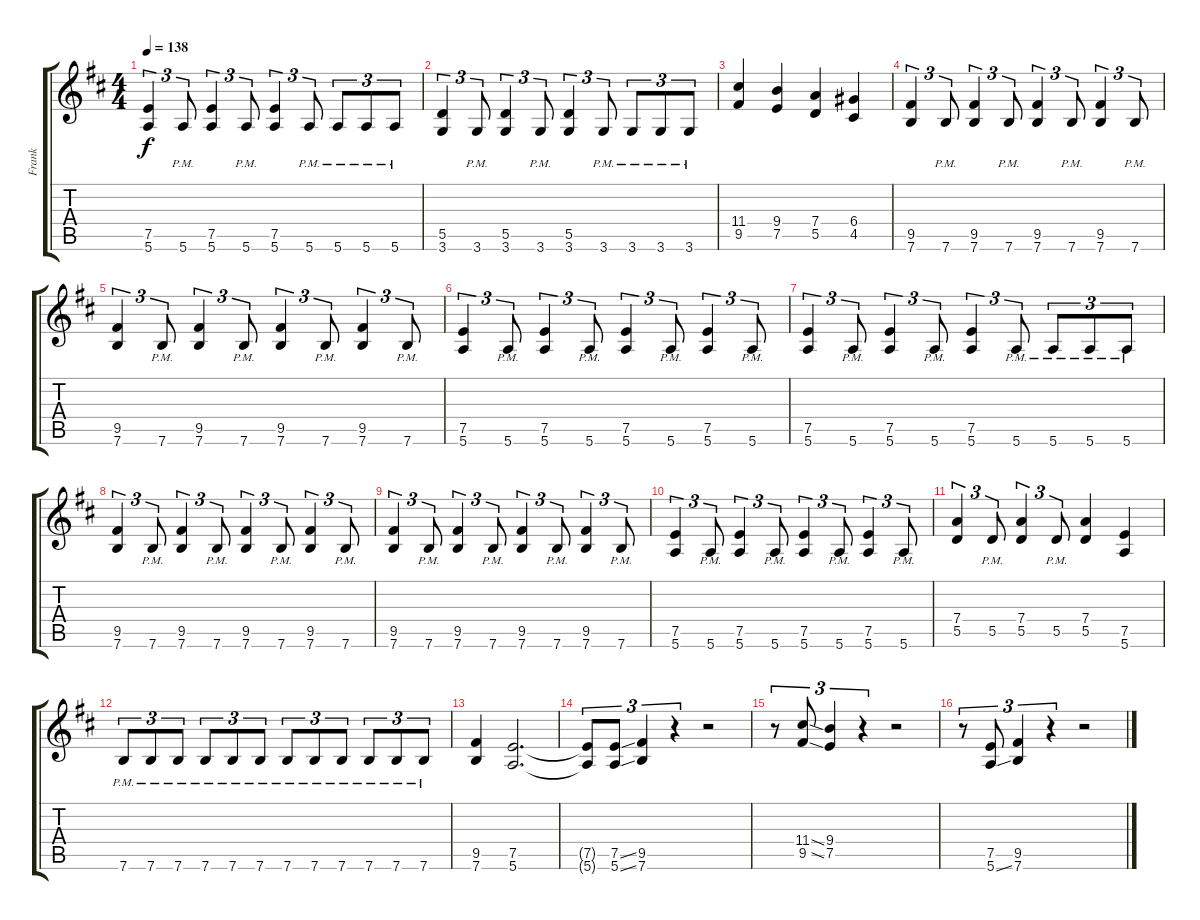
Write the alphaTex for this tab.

\track ("Frank" "Frank") {instrument distortionguitar}
\staff {score tabs}
\tuning (E4 B3 G3 D3 A2 E2) {hide}
\ts (4 4)
\tempo 138
\clef g2
\ks d
(7.5 5.6).4{tu (3 2) dy f} 5.6{pm}.8{tu (3 2)} (7.5 5.6).4{tu (3 2)} 5.6{pm}.8{tu (3 2)} (7.5 5.6).4{tu (3 2)} 5.6{pm}.8{tu (3 2)} 5.6{pm}.8{tu (3 2)} 5.6{pm}.8{tu (3 2)} 5.6{pm}.8{tu (3 2)} |
(5.5 3.6).4{tu (3 2)} 3.6{pm}.8{tu (3 2)} (5.5 3.6).4{tu (3 2)} 3.6{pm}.8{tu (3 2)} (5.5 3.6).4{tu (3 2)} 3.6{pm}.8{tu (3 2)} 3.6{pm}.8{tu (3 2)} 3.6{pm}.8{tu (3 2)} 3.6{pm}.8{tu (3 2)} |
(11.4 9.5).4 (9.4 7.5).4 (7.4 5.5).4 (6.4 4.5).4 |
(9.5 7.6).4{tu (3 2)} 7.6{pm}.8{tu (3 2)} (9.5 7.6).4{tu (3 2)} 7.6{pm}.8{tu (3 2)} (9.5 7.6).4{tu (3 2)} 7.6{pm}.8{tu (3 2)} (9.5 7.6).4{tu (3 2)} 7.6{pm}.8{tu (3 2)} |
(9.5 7.6).4{tu (3 2)} 7.6{pm}.8{tu (3 2)} (9.5 7.6).4{tu (3 2)} 7.6{pm}.8{tu (3 2)} (9.5 7.6).4{tu (3 2)} 7.6{pm}.8{tu (3 2)} (9.5 7.6).4{tu (3 2)} 7.6{pm}.8{tu (3 2)} |
(7.5 5.6).4{tu (3 2)} 5.6{pm}.8{tu (3 2)} (7.5 5.6).4{tu (3 2)} 5.6{pm}.8{tu (3 2)} (7.5 5.6).4{tu (3 2)} 5.6{pm}.8{tu (3 2)} (7.5 5.6).4{tu (3 2)} 5.6{pm}.8{tu (3 2)} |
(7.5 5.6).4{tu (3 2)} 5.6{pm}.8{tu (3 2)} (7.5 5.6).4{tu (3 2)} 5.6{pm}.8{tu (3 2)} (7.5 5.6).4{tu (3 2)} 5.6{pm}.8{tu (3 2)} 5.6{pm}.8{tu (3 2)} 5.6{pm}.8{tu (3 2)} 5.6{pm}.8{tu (3 2)} |
(9.5 7.6).4{tu (3 2)} 7.6{pm}.8{tu (3 2)} (9.5 7.6).4{tu (3 2)} 7.6{pm}.8{tu (3 2)} (9.5 7.6).4{tu (3 2)} 7.6{pm}.8{tu (3 2)} (9.5 7.6).4{tu (3 2)} 7.6{pm}.8{tu (3 2)} |
(9.5 7.6).4{tu (3 2)} 7.6{pm}.8{tu (3 2)} (9.5 7.6).4{tu (3 2)} 7.6{pm}.8{tu (3 2)} (9.5 7.6).4{tu (3 2)} 7.6{pm}.8{tu (3 2)} (9.5 7.6).4{tu (3 2)} 7.6{pm}.8{tu (3 2)} |
(7.5 5.6).4{tu (3 2)} 5.6{pm}.8{tu (3 2)} (7.5 5.6).4{tu (3 2)} 5.6{pm}.8{tu (3 2)} (7.5 5.6).4{tu (3 2)} 5.6{pm}.8{tu (3 2)} (7.5 5.6).4{tu (3 2)} 5.6{pm}.8{tu (3 2)} |
(7.4 5.5).4{tu (3 2)} 5.5{pm}.8{tu (3 2)} (7.4 5.5).4{tu (3 2)} 5.5{pm}.8{tu (3 2)} (7.4 5.5).4 (7.5 5.6).4 |
7.6{pm}.8{tu (3 2)} 7.6{pm}.8{tu (3 2)} 7.6{pm}.8{tu (3 2)} 7.6{pm}.8{tu (3 2)} 7.6{pm}.8{tu (3 2)} 7.6{pm}.8{tu (3 2)} 7.6{pm}.8{tu (3 2)} 7.6{pm}.8{tu (3 2)} 7.6{pm}.8{tu (3 2)} 7.6{pm}.8{tu (3 2)} 7.6{pm}.8{tu (3 2)} 7.6{pm}.8{tu (3 2)} |
(9.5 7.6).4 (7.5 5.6).2{d} |
(7.5{t} 5.6{t}).8{tu (3 2)} (7.5{ss} 5.6{ss}).8{tu (3 2)} (9.5 7.6).4{tu (3 2)} r.4{tu (3 2)} r.2 |
r.8{tu (3 2)} (11.4{ss} 9.5{ss}).8{tu (3 2)} (9.4 7.5).4{tu (3 2)} r.4{tu (3 2)} r.2 |
r.8{tu (3 2)} (7.5 5.6{ss}).8{tu (3 2)} (9.5 7.6).4{tu (3 2)} r.4{tu (3 2)} r.2
